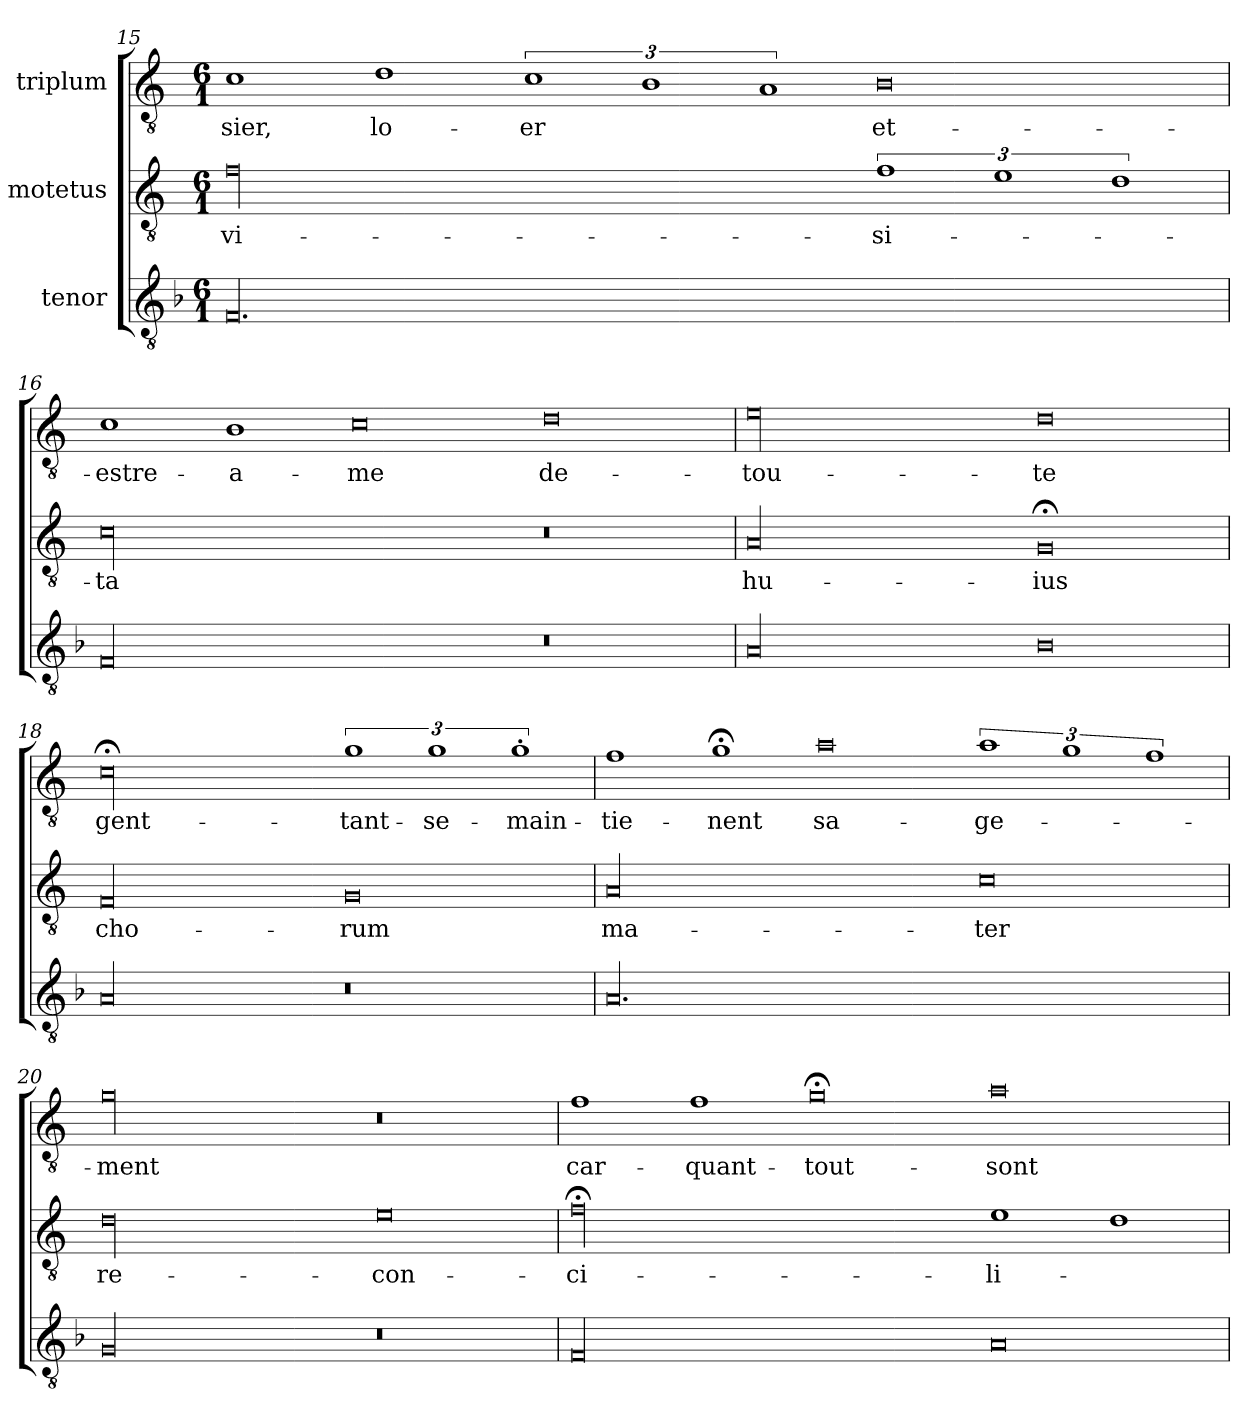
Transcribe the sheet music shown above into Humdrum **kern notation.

**kern	**kern	**text	**kern	**text
*part3	*part2	*part2	*part1	*part1
*staff3	*staff2	*staff2	*staff1	*staff1
*I"tenor	*I"motetus	*	*I"triplum	*
*clefGv2	*clefGv2	*	*clefGv2	*
*k[b-]	*k[]	*	*k[]	*
*F:	*C:	*	*C:	*
*M6/1	*M6/1	*	*M6/1	*
=15	=15	=15	=15	=15
00.F/	00f\	vi-	1c\	-sier,
.	.	.	1d\	lo-
.	.	.	3%2c\	-er
.	.	.	3%2B\	.
.	.	.	3%2A/	.
.	3%2f\	-si-	0B\	et-
.	3%2e\	.	.	.
.	3%2d\	.	.	.
=16	=16	=16	=16	=16
00F/	00c\	-ta	1c\	estre-
.	.	.	1B\	a-
.	.	.	0c\	-me
0r	0r	.	0d\	de-
=17	=17	=17	=17	=17
00A/	00A/	hu-	00e\	tou-
0B-\	0G;</	-ius	0d\	-te
=18	=18	=18	=18	=18
00A/	00F/	cho-	00c;<\	gent-
0r	0G/	-rum	3%2g\	tant-
.	.	.	3%2g\	se-
.	.	.	3%2g'\	main-
=19	=19	=19	=19	=19
00.A/	00A/	ma-	1f\	-tie-
.	.	.	1g;<\	-nent
.	.	.	0a\	sa-
.	0c\	-ter	3%2a\	-ge-
.	.	.	3%2g\	.
.	.	.	3%2f\	.
=20	=20	=20	=20	=20
00G/	00d\	re-	00g\	-ment
0r	0e\	-con-	0r	.
=21	=21	=21	=21	=21
00F/	00f;<\	-ci-	1f\	car-
.	.	.	1f\	quant-
.	.	.	0g;<\	tout-
0A/	1e\	-li-	0a\	sont-
.	1d\	.	.	.
=	=	=	=	=
*-	*-	*-	*-	*-
